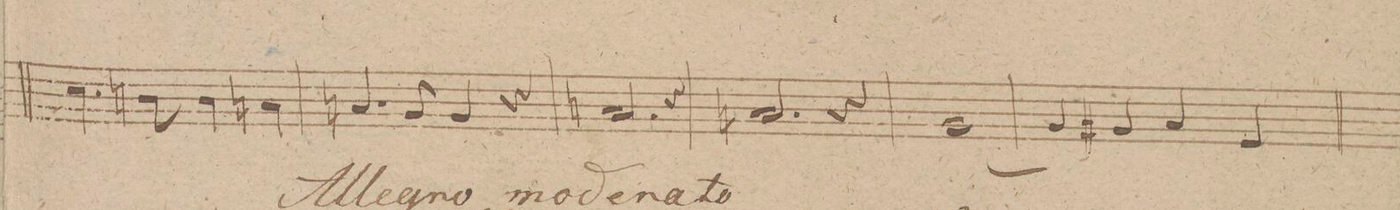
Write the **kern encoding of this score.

**kern	**dynam
*I"Trombone Baſso.	*
*clefF4	*
*k[f#c#g#d#]	*
*met(c)	*
*M4/4	*
4.E\	.
*8\right	*
8Dn\	.
4D\	.
4Cn\	.
=21	=21
4.Cn/	.
8BB/	.
4BB/	.
4r	.
=22	=22
2.Cn/	.
4r	.
=23	=23
2.Cn/	.
4r	.
=24	=24
[1BB/	.
=25	=25
4BB/]	.
4BB#X/	.
4C#/	.
4GG#/	.
=26	=26
*-	*-
